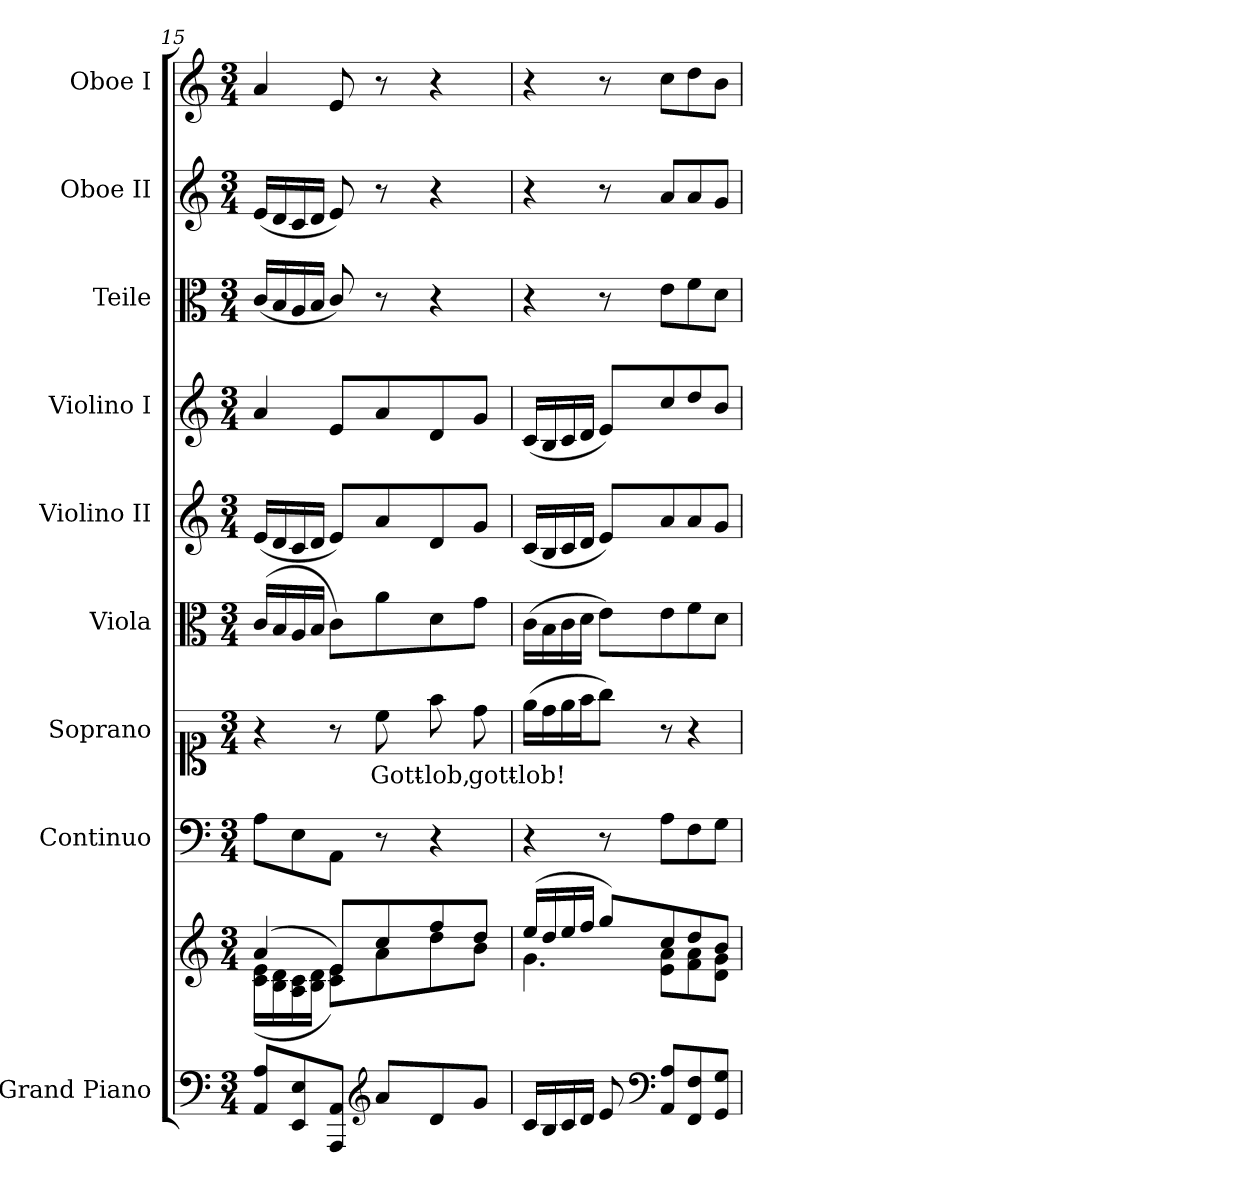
**kern	**kern	**kern	**kern	**text	**kern	**kern	**kern	**kern	**kern	**kern
*part9	*part9	*part8	*part7	*part7	*part6	*part5	*part4	*part3	*part2	*part1
*staff10	*staff9	*staff8	*staff7	*staff7	*staff6	*staff5	*staff4	*staff3	*staff2	*staff1
*I"Grand Piano	*	*I"Continuo	*I"Soprano	*	*I"Viola	*I"Violino II	*I"Violino I	*I"Teile	*I"Oboe II	*I"Oboe I
*I'Pno	*	*	*	*	*	*	*	*	*I'Ob	*I'Ob
*clefF4	*clefG2	*clefF4	*clefC1	*	*clefC3	*clefG2	*clefG2	*clefC3	*clefG2	*clefG2
*k[]	*k[]	*k[]	*k[]	*	*k[]	*k[]	*k[]	*k[]	*k[]	*k[]
*M3/4	*M3/4	*M3/4	*M3/4	*	*M3/4	*M3/4	*M3/4	*M3/4	*M3/4	*M3/4
=15	=15	=15	=15	=15	=15	=15	=15	=15	=15	=15
*	*^	*	*	*	*	*	*	*	*	*
8AA/ 8A/L	(>4a/	(<16c\ 16e\LL	8A\L	4r	.	(<16c/LL	(<16e/LL	4a/	(<16c/LL	(<16e/LL	4a/
.	.	16B\ 16d\	.	.	.	16B/	16d/	.	16B/	16d/	.
8EE/ 8E/	.	16A\ 16c\	8E\	.	.	16A/	16c/	.	16A/	16c/	.
.	.	16B\ 16d\JJ	.	.	.	16B/JJ	16d/JJ	.	16B/JJ	16d/JJ	.
8AAA/ 8AA/J	8e/L)	8c\ 8e\L)	8AA\J	8r	.	8c\L)	8e/L)	8e/L	8c/)	8e/)	8e/
*clefG2	*	*	*	*	*	*	*	*	*	*	*
!	!	!	!	!	!LO:LY:b	!	!	!	!	!	!
8a/L	8cc/	8a\	8r	8cc\	Gott-	8a\	8a/	8a/	8r	8r	8r
!	!	!	!	!	!LO:LY:b	!	!	!	!	!	!
8d/	8ff/	8dd\	4r	8ff\	-lob,	8d\	8d/	8d/	4r	4r	4r
!	!	!	!	!	!LO:LY:b	!	!	!	!	!	!
8g/J	8dd/J	8b\J	.	8dd\	gott-	8g\J	8g/J	8g/J	.	.	.
!!LO:PB:g=z
=16	=16	=16	=16	=16	=16	=16	=16	=16	=16	=16	=16
!	!	!	!	!	!LO:LY:b	!	!	!	!	!	!
16c/LL	(>16ee/LL	4.g\	4r	(>16ee\LL	-lob!	(>16c\LL	(<16c/LL	(<16c/LL	4r	4r	4r
16B/	16dd/	.	.	16dd\	.	16B\	16B/	16B/	.	.	.
16c/	16ee/	.	.	16ee\	.	16c\	16c/	16c/	.	.	.
16d/JJ	16ff/JJ	.	.	16ff\J	.	16d\JJ	16d/JJ	16d/JJ	.	.	.
8e/	8gg/L)	.	8r	8gg\J)	.	8e\L)	8e/L)	8e/L)	8r	8r	8r
*clefF4	*	*	*	*	*	*	*	*	*	*	*
8AA/ 8A/L	8cc/	8e\ 8a\L	8A\L	8r	.	8e\	8a/	8cc/	8e\L	8a/L	8cc\L
8FF/ 8F/	8dd/	8f\ 8a\	8F\	4r	.	8f\	8a/	8dd/	8f\	8a/	8dd\
8GG/ 8G/J	8b/J	8d\ 8g\J	8G\J	.	.	8d\J	8g/J	8b/J	8d\J	8g/J	8b\J
*	*v	*v	*	*	*	*	*	*	*	*	*
=	=	=	=	=	=	=	=	=	=	=
*-	*-	*-	*-	*-	*-	*-	*-	*-	*-	*-
